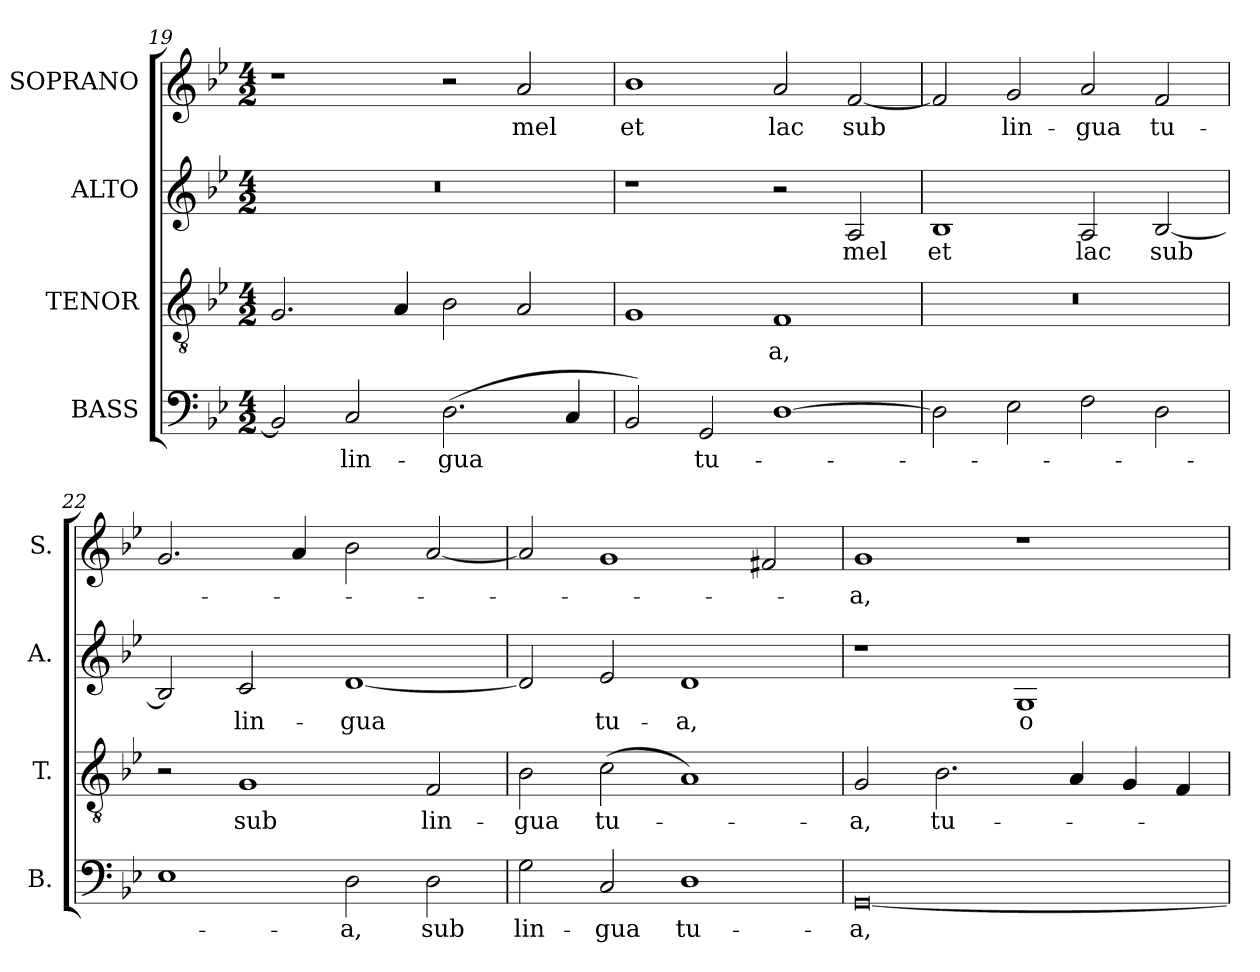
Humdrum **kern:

**kern	**text	**kern	**text	**kern	**text	**kern	**text
*part4	*part4	*part3	*part3	*part2	*part2	*part1	*part1
*staff4	*staff4	*staff3	*staff3	*staff2	*staff2	*staff1	*staff1
*I"BASS	*	*I"TENOR	*	*I"ALTO	*	*I"SOPRANO	*
*I'B.	*	*I'T.	*	*I'A.	*	*I'S.	*
*clefF4	*	*clefGv2	*	*clefG2	*	*clefG2	*
*	*	*ITrd7c12	*	*	*	*	*
*k[b-e-]	*	*k[b-e-]	*	*k[b-e-]	*	*k[b-e-]	*
*B-:	*	*B-:	*	*B-:	*	*B-:	*
*M4/2	*	*M4/2	*	*M4/2	*	*M4/2	*
=19	=19	=19	=19	=19	=19	=19	=19
!	!	!	!	!LO:N:vis=1	!	!	!
2BB-i/]	.	2.GGi/	.	0r	.	1r	.
!	!LO:LY:b:color=#000000	!	!	!	!	!	!
2Ci/	lin-	.	.	.	.	.	.
.	.	4AAi/	.	.	.	.	.
!	!LO:LY:b:color=#000000	!	!	!	!	!	!
(2.Di\	-gua	2BB-i\	.	.	.	2r	.
!	!	!	!	!	!	!	!LO:LY:b:color=#000000
.	.	2AAi/	.	.	.	2ai/	mel
4Ci/	.	.	.	.	.	.	.
=20	=20	=20	=20	=20	=20	=20	=20
!	!	!	!	!	!	!	!LO:LY:b:color=#000000
2BB-i/)	.	1GGi	.	1r	.	1b-i	et
!	!LO:LY:b:color=#000000	!	!	!	!	!	!
2GGi/	tu-	.	.	.	.	.	.
!	!	!	!LO:LY:b:color=#000000	!	!	!	!
!	!	!	!	!	!	!	!LO:LY:b:color=#000000
[1Di	.	1FFi	-a,	2r	.	2ai/	lac
!	!	!	!	!	!LO:LY:b:color=#000000	!	!
!	!	!	!	!	!	!	!LO:LY:b:color=#000000
.	.	.	.	2Ai/	mel	[2fi/	sub
=21	=21	=21	=21	=21	=21	=21	=21
!	!	!LO:N:vis=1	!	!	!	!	!
!	!	!	!	!	!LO:LY:b:color=#000000	!	!
2Di\]	.	0r	.	1B-i	et	2fi/]	.
!	!	!	!	!	!	!	!LO:LY:b:color=#000000
2E-i\	.	.	.	.	.	2gi/	lin-
!	!	!	!	!	!LO:LY:b:color=#000000	!	!
!	!	!	!	!	!	!	!LO:LY:b:color=#000000
2Fi\	.	.	.	2Ai/	lac	2ai/	-gua
!	!	!	!	!	!LO:LY:b:color=#000000	!	!
!	!	!	!	!	!	!	!LO:LY:b:color=#000000
2Di\	.	.	.	[2B-i/	sub	2fi/	tu-
=22	=22	=22	=22	=22	=22	=22	=22
1E-i	.	2r	.	2B-i/]	.	2.gi/	.
!	!	!	!LO:LY:b:color=#000000	!	!	!	!
!	!	!	!	!	!LO:LY:b:color=#000000	!	!
.	.	1GGi	sub	2ci/	lin-	.	.
.	.	.	.	.	.	4ai/	.
!	!LO:LY:b:color=#000000	!	!	!	!	!	!
!	!	!	!	!	!LO:LY:b:color=#000000	!	!
2Di\	-a,	.	.	[1di	-gua	2b-i\	.
!	!LO:LY:b:color=#000000	!	!	!	!	!	!
!	!	!	!LO:LY:b:color=#000000	!	!	!	!
2Di\	sub	2FFi/	lin-	.	.	[2ai/	.
!!LO:PB:g=z
=23	=23	=23	=23	=23	=23	=23	=23
!	!LO:LY:b:color=#000000	!	!	!	!	!	!
!	!	!	!LO:LY:b:color=#000000	!	!	!	!
2Gi\	lin-	2BB-i\	-gua	2di/]	.	2ai/]	.
!	!LO:LY:b:color=#000000	!	!	!	!	!	!
!	!	!	!LO:LY:b:color=#000000	!	!	!	!
!	!	!	!	!	!LO:LY:b:color=#000000	!	!
2Ci/	-gua	(2Ci\	tu-	2e-i/	tu-	1gi	.
!	!LO:LY:b:color=#000000	!	!	!	!	!	!
!	!	!	!	!	!LO:LY:b:color=#000000	!	!
1Di	tu-	1AAi)	.	1di	-a,	.	.
.	.	.	.	.	.	2f#Xi/	.
=24	=24	=24	=24	=24	=24	=24	=24
!	!LO:LY:b:color=#000000	!	!	!	!	!	!
!	!	!	!LO:LY:b:color=#000000	!	!	!	!
!	!	!	!	!	!	!	!LO:LY:b:color=#000000
[0GGi	-a,	2GGi/	-a,	1r	.	1gi	-a,
!	!	!	!LO:LY:b:color=#000000	!	!	!	!
.	.	2.BB-i\	tu-	.	.	.	.
!	!	!	!	!	!LO:LY:b:color=#000000	!	!
.	.	.	.	1Gi	o-	1r	.
.	.	4AAi/	.	.	.	.	.
.	.	4GGi/	.	.	.	.	.
.	.	4FFi/	.	.	.	.	.
=	=	=	=	=	=	=	=
*-	*-	*-	*-	*-	*-	*-	*-
